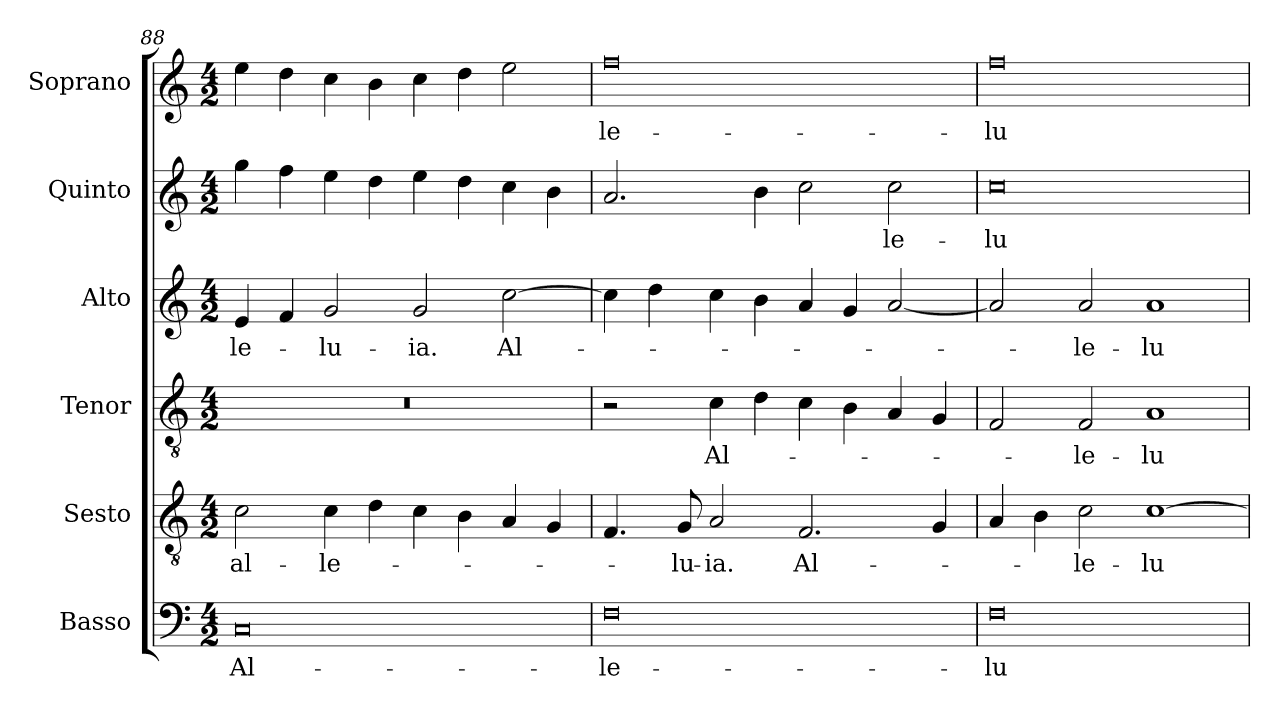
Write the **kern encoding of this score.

**kern	**text	**kern	**text	**kern	**text	**kern	**text	**kern	**text	**kern	**text
*part6	*part6	*part5	*part5	*part4	*part4	*part3	*part3	*part2	*part2	*part1	*part1
*staff6	*staff6	*staff5	*staff5	*staff4	*staff4	*staff3	*staff3	*staff2	*staff2	*staff1	*staff1
*I"Basso	*	*I"Sesto	*	*I"Tenor	*	*I"Alto	*	*I"Quinto	*	*I"Soprano	*
*I'B.	*	*I'Ss.	*	*I'T.	*	*I'A.	*	*I'Q.	*	*I'S.	*
*clefF4	*	*clefGv2	*	*clefGv2	*	*clefG2	*	*clefG2	*	*clefG2	*
*	*	*ITrd7c12	*	*ITrd7c12	*	*	*	*	*	*	*
*k[]	*	*k[]	*	*k[]	*	*k[]	*	*k[]	*	*k[]	*
*C:	*	*C:	*	*C:	*	*C:	*	*C:	*	*C:	*
*M4/2	*	*M4/2	*	*M4/2	*	*M4/2	*	*M4/2	*	*M4/2	*
=88	=88	=88	=88	=88	=88	=88	=88	=88	=88	=88	=88
!	!LO:LY:b:color=#000000	!	!	!	!	!	!	!	!	!	!
!	!	!	!LO:LY:b:color=#000000	!LO:N:vis=1	!	!	!	!	!	!	!
!	!	!	!	!	!	!	!LO:LY:b:color=#000000	!	!	!	!
0Ci	Al-	2Ci\	al-	0r	.	4ei/	-le-	4ggi\	.	4eei\	.
.	.	.	.	.	.	4fi/	.	4ffi\	.	4ddi\	.
!	!	!	!LO:LY:b:color=#000000	!	!	!	!	!	!	!	!
!	!	!	!	!	!	!	!LO:LY:b:color=#000000	!	!	!	!
.	.	4Ci\	-le-	.	.	2gi/	-lu-	4eei\	.	4cci\	.
.	.	4Di\	.	.	.	.	.	4ddi\	.	4bi\	.
!	!	!	!	!	!	!	!LO:LY:b:color=#000000	!	!	!	!
.	.	4Ci\	.	.	.	2gi/	-ia.	4eei\	.	4cci\	.
.	.	4BBi\	.	.	.	.	.	4ddi\	.	4ddi\	.
!	!	!	!	!	!	!	!LO:LY:b:color=#000000	!	!	!	!
.	.	4AAi/	.	.	.	[2cci\	Al-	4cci\	.	2eei\	.
.	.	4GGi/	.	.	.	.	.	4bi\	.	.	.
=89	=89	=89	=89	=89	=89	=89	=89	=89	=89	=89	=89
!	!LO:LY:b:color=#000000	!	!	!	!	!	!	!	!	!	!
!	!	!	!	!	!	!	!	!	!	!	!LO:LY:b:color=#000000
0Fi	-le-	4.FFi/	.	2r	.	4cci\]	.	2.ai/	.	0ffi	-le-
.	.	.	.	.	.	4ddi\	.	.	.	.	.
!	!	!	!LO:LY:b:color=#000000	!	!	!	!	!	!	!	!
.	.	8GGi/	-lu-	.	.	.	.	.	.	.	.
!	!	!	!LO:LY:b:color=#000000	!	!	!	!	!	!	!	!
!	!	!	!	!	!LO:LY:b:color=#000000	!	!	!	!	!	!
.	.	2AAi/	-ia.	4Ci\	Al-	4cci\	.	.	.	.	.
.	.	.	.	4Di\	.	4bi\	.	4bi\	.	.	.
!	!	!	!LO:LY:b:color=#000000	!	!	!	!	!	!	!	!
.	.	2.FFi/	Al-	4Ci\	.	4ai/	.	2cci\	.	.	.
.	.	.	.	4BBi\	.	4gi/	.	.	.	.	.
!	!	!	!	!	!	!	!	!	!LO:LY:b:color=#000000	!	!
.	.	.	.	4AAi/	.	[2ai/	.	2cci\	-le-	.	.
.	.	4GGi/	.	4GGi/	.	.	.	.	.	.	.
=90	=90	=90	=90	=90	=90	=90	=90	=90	=90	=90	=90
!	!LO:LY:b:color=#000000	!	!	!	!	!	!	!	!	!	!
!	!	!	!	!	!	!	!	!	!LO:LY:b:color=#000000	!	!
!	!	!	!	!	!	!	!	!	!	!	!LO:LY:b:color=#000000
0Fi	-lu-	4AAi/	.	2FFi/	.	2ai/]	.	0cci	-lu-	0ffi	-lu-
.	.	4BBi\	.	.	.	.	.	.	.	.	.
!	!	!	!LO:LY:b:color=#000000	!	!	!	!	!	!	!	!
!	!	!	!	!	!LO:LY:b:color=#000000	!	!	!	!	!	!
!	!	!	!	!	!	!	!LO:LY:b:color=#000000	!	!	!	!
.	.	2Ci\	-le-	2FFi/	-le-	2ai/	-le-	.	.	.	.
!	!	!	!LO:LY:b:color=#000000	!	!	!	!	!	!	!	!
!	!	!	!	!	!LO:LY:b:color=#000000	!	!	!	!	!	!
!	!	!	!	!	!	!	!LO:LY:b:color=#000000	!	!	!	!
.	.	[1Ci	-lu-	1AAi	-lu-	1ai	-lu-	.	.	.	.
=	=	=	=	=	=	=	=	=	=	=	=
*-	*-	*-	*-	*-	*-	*-	*-	*-	*-	*-	*-
